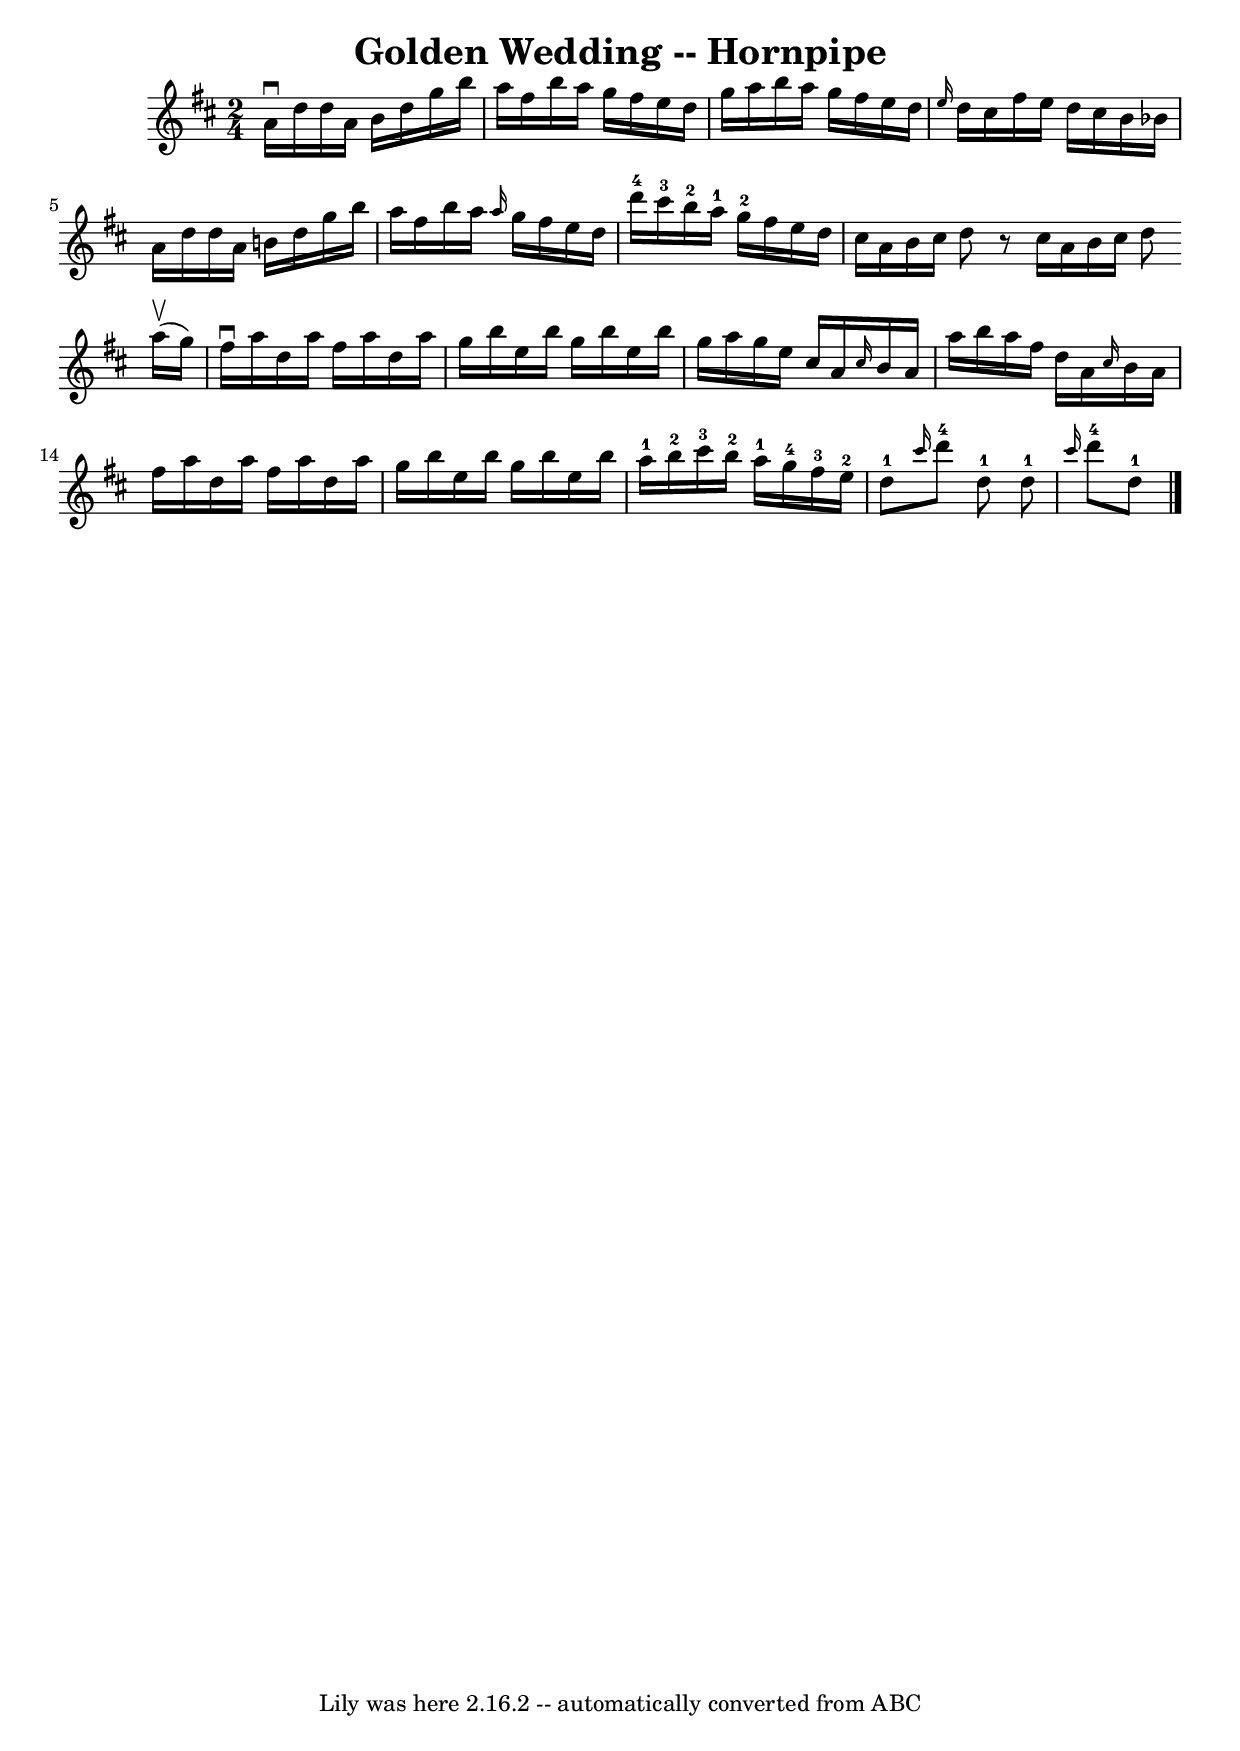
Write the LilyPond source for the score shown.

\version "2.16.2"
\include "Mammoth.ily"
\header {
  %% book = "Cole's 1000 Fiddle Tunes"
  crossRefNumber = "1"
  footnotes = ""
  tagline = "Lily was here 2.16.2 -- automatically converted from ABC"
  title = "Golden Wedding -- Hornpipe"

}
voicedefault =  {


  \time 2/4 
  \key d \major
  a'16^\downbow d''16 d''16 a'16 b'16    
  d''16 g''16 b''16  |
  a''16 fis''16 b''16 a''16 g''16 
  fis''16 e''16 d''16  |
  g''16 a''16 b''16 a''16    
  g''16 fis''16 e''16 d''16  |
  \grace { e''16  
	 } d''16    
  cis''16 fis''16 e''16 d''16 cis''16 b'16 bes'16  |
  
  a'16 d''16 d''16 a'16 b'!16 d''16 g''16 b''16  |
  
  a''16 fis''16 b''16 a''16  \grace { a''16  
				    } g''16 fis''16    
  e''16 d''16  |
  d'''16-4 cis'''16-3 b''16-2 a''16 -1 g''16-2 fis''16 e''16 d''16  |
  cis''16 a'16    
  b'16 cis''16 d''8    r8 \bar ":|" cis''16 a'16 b'16 cis''16    
  d''8      \bar "|:" a''16 (^\upbow g''16) |
  fis''16^\downbow 
  a''16 d''16 a''16 fis''16 a''16 d''16 a''16  |
  
  g''16 b''16 e''16 b''16 g''16 b''16 e''16 b''16  |
  
  g''16 a''16 g''16 e''16 cis''16 a'16  \grace { cis''16  
					       }   
  b'16 a'16  |
  a''16 b''16 a''16 fis''16 d''16 a'16  
  \grace { cis''16  
	 } b'16 a'16  |
  fis''16 a''16 d''16   
  a''16 fis''16 a''16 d''16 a''16  |
  g''16 b''16    
  e''16 b''16 g''16 b''16 e''16 b''16  |
  a''16-1   
  b''16-2 cis'''16-3 b''16-2 a''16-1 g''16-4 fis''16 -3 e''16-2     |
  d''8-1 \grace { cis'''16  
		} d'''8 -4 d''8-1 \bar ":|" d''8-1 \grace { cis'''16  
				    } d'''8-4 
  d''8-1 \bar "|."   

}

\score{
  <<

    \context Staff="default"
    {
      \voicedefault 
      
    }

  >>
  \layout {
    
  }
  \midi {
  }

}
